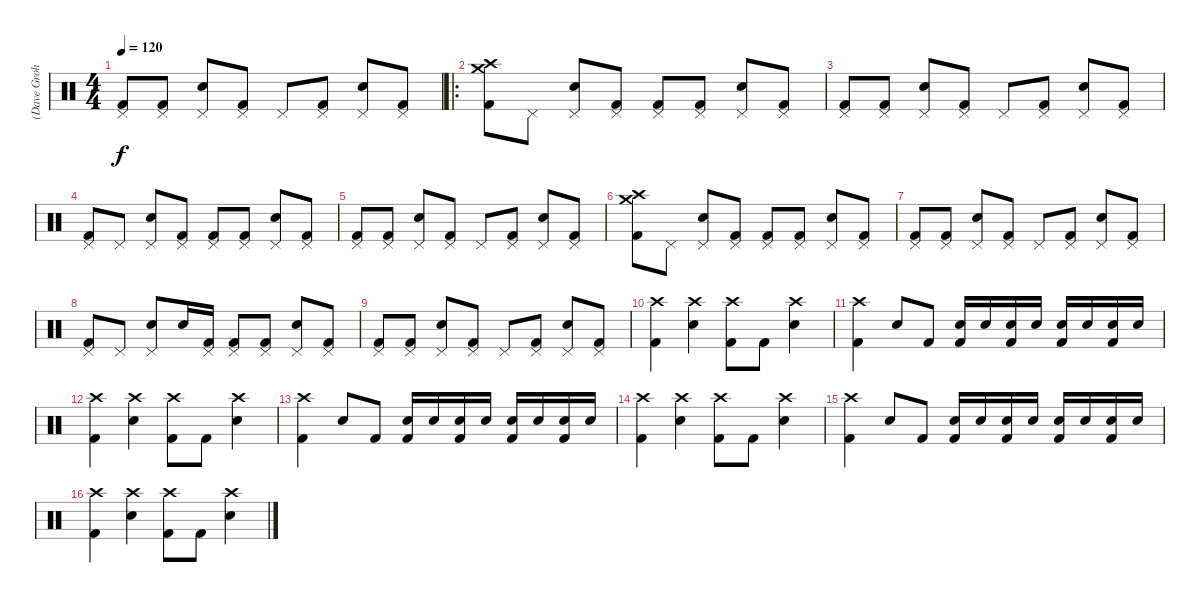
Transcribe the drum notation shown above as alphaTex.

\track ("(Dave Grohl)鼓" "(Dave Groh") {instrument percussion}
\staff {score}
\articulation defaults
\ts (4 4)
\tempo 120
\clef neutral
\ks c
("Pedal Hi-Hat (hit)" "Kick (hit) 2").8{dy f} ("Pedal Hi-Hat (hit)" "Kick (hit) 2").8 ("Pedal Hi-Hat (hit)" "Snare (hit) 2").8 ("Pedal Hi-Hat (hit)" "Kick (hit) 2").8 "Pedal Hi-Hat (hit)".8 ("Pedal Hi-Hat (hit)" "Kick (hit) 2").8 ("Pedal Hi-Hat (hit)" "Snare (hit) 2").8 ("Pedal Hi-Hat (hit)" "Kick (hit) 2").8 |
\ro
("Crash high (hit)" "Kick (hit) 2" "Crash medium (hit)").8 "Pedal Hi-Hat (hit)".8 ("Pedal Hi-Hat (hit)" "Snare (hit) 2").8 ("Pedal Hi-Hat (hit)" "Kick (hit) 2").8 ("Pedal Hi-Hat (hit)" "Kick (hit) 2").8 ("Pedal Hi-Hat (hit)" "Kick (hit) 2").8 ("Pedal Hi-Hat (hit)" "Snare (hit) 2").8 ("Pedal Hi-Hat (hit)" "Kick (hit) 2").8 |
("Pedal Hi-Hat (hit)" "Kick (hit) 2").8 ("Pedal Hi-Hat (hit)" "Kick (hit) 2").8 ("Pedal Hi-Hat (hit)" "Snare (hit) 2").8 ("Pedal Hi-Hat (hit)" "Kick (hit) 2").8 "Pedal Hi-Hat (hit)".8 ("Pedal Hi-Hat (hit)" "Kick (hit) 2").8 ("Pedal Hi-Hat (hit)" "Snare (hit) 2").8 ("Pedal Hi-Hat (hit)" "Kick (hit) 2").8 |
("Pedal Hi-Hat (hit)" "Kick (hit) 2").8 "Pedal Hi-Hat (hit)".8 ("Pedal Hi-Hat (hit)" "Snare (hit) 2").8 ("Pedal Hi-Hat (hit)" "Kick (hit) 2").8 ("Pedal Hi-Hat (hit)" "Kick (hit) 2").8 ("Pedal Hi-Hat (hit)" "Kick (hit) 2").8 ("Pedal Hi-Hat (hit)" "Snare (hit) 2").8 ("Pedal Hi-Hat (hit)" "Kick (hit) 2").8 |
("Pedal Hi-Hat (hit)" "Kick (hit) 2").8 ("Pedal Hi-Hat (hit)" "Kick (hit) 2").8 ("Pedal Hi-Hat (hit)" "Snare (hit) 2").8 ("Pedal Hi-Hat (hit)" "Kick (hit) 2").8 "Pedal Hi-Hat (hit)".8 ("Pedal Hi-Hat (hit)" "Kick (hit) 2").8 ("Pedal Hi-Hat (hit)" "Snare (hit) 2").8 ("Pedal Hi-Hat (hit)" "Kick (hit) 2").8 |
("Crash high (hit)" "Kick (hit) 2" "Crash medium (hit)").8 "Pedal Hi-Hat (hit)".8 ("Pedal Hi-Hat (hit)" "Snare (hit) 2").8 ("Pedal Hi-Hat (hit)" "Kick (hit) 2").8 ("Pedal Hi-Hat (hit)" "Kick (hit) 2").8 ("Pedal Hi-Hat (hit)" "Kick (hit) 2").8 ("Pedal Hi-Hat (hit)" "Snare (hit) 2").8 ("Pedal Hi-Hat (hit)" "Kick (hit) 2").8 |
("Pedal Hi-Hat (hit)" "Kick (hit) 2").8 ("Pedal Hi-Hat (hit)" "Kick (hit) 2").8 ("Pedal Hi-Hat (hit)" "Snare (hit) 2").8 ("Pedal Hi-Hat (hit)" "Kick (hit) 2").8 "Pedal Hi-Hat (hit)".8 ("Pedal Hi-Hat (hit)" "Kick (hit) 2").8 ("Pedal Hi-Hat (hit)" "Snare (hit) 2").8 ("Pedal Hi-Hat (hit)" "Kick (hit) 2").8 |
("Pedal Hi-Hat (hit)" "Kick (hit) 2").8 "Pedal Hi-Hat (hit)".8 ("Pedal Hi-Hat (hit)" "Snare (hit) 2").8 "Snare (hit) 2".16 ("Pedal Hi-Hat (hit)" "Kick (hit) 2").16 ("Pedal Hi-Hat (hit)" "Kick (hit) 2").8 ("Pedal Hi-Hat (hit)" "Kick (hit) 2").8 ("Pedal Hi-Hat (hit)" "Snare (hit) 2").8 ("Pedal Hi-Hat (hit)" "Kick (hit) 2").8 |
("Pedal Hi-Hat (hit)" "Kick (hit) 2").8 ("Pedal Hi-Hat (hit)" "Kick (hit) 2").8 ("Pedal Hi-Hat (hit)" "Snare (hit) 2").8 ("Pedal Hi-Hat (hit)" "Kick (hit) 2").8 "Pedal Hi-Hat (hit)".8 ("Pedal Hi-Hat (hit)" "Kick (hit) 2").8 ("Pedal Hi-Hat (hit)" "Snare (hit) 2").8 ("Pedal Hi-Hat (hit)" "Kick (hit) 2").8 |
("Crash high (hit)" "Kick (hit) 2").4 ("Crash high (hit)" "Snare (hit) 2").4 ("Crash high (hit)" "Kick (hit) 2").8 "Kick (hit) 2".8 ("Crash high (hit)" "Snare (hit) 2").4 |
("Crash high (hit)" "Kick (hit) 2").4 "Snare (hit) 2".8 "Kick (hit) 2".8 ("Kick (hit) 2" "Snare (hit) 2").16 "Snare (hit) 2".16 ("Kick (hit) 2" "Snare (hit) 2").16 "Snare (hit) 2".16 ("Kick (hit) 2" "Snare (hit) 2").16 "Snare (hit) 2".16 ("Kick (hit) 2" "Snare (hit) 2").16 "Snare (hit) 2".16 |
("Crash high (hit)" "Kick (hit) 2").4 ("Crash high (hit)" "Snare (hit) 2").4 ("Crash high (hit)" "Kick (hit) 2").8 "Kick (hit) 2".8 ("Crash high (hit)" "Snare (hit) 2").4 |
("Crash high (hit)" "Kick (hit) 2").4 "Snare (hit) 2".8 "Kick (hit) 2".8 ("Kick (hit) 2" "Snare (hit) 2").16 "Snare (hit) 2".16 ("Kick (hit) 2" "Snare (hit) 2").16 "Snare (hit) 2".16 ("Kick (hit) 2" "Snare (hit) 2").16 "Snare (hit) 2".16 ("Kick (hit) 2" "Snare (hit) 2").16 "Snare (hit) 2".16 |
("Crash high (hit)" "Kick (hit) 2").4 ("Crash high (hit)" "Snare (hit) 2").4 ("Crash high (hit)" "Kick (hit) 2").8 "Kick (hit) 2".8 ("Crash high (hit)" "Snare (hit) 2").4 |
("Crash high (hit)" "Kick (hit) 2").4 "Snare (hit) 2".8 "Kick (hit) 2".8 ("Kick (hit) 2" "Snare (hit) 2").16 "Snare (hit) 2".16 ("Kick (hit) 2" "Snare (hit) 2").16 "Snare (hit) 2".16 ("Kick (hit) 2" "Snare (hit) 2").16 "Snare (hit) 2".16 ("Kick (hit) 2" "Snare (hit) 2").16 "Snare (hit) 2".16 |
("Crash high (hit)" "Kick (hit) 2").4 ("Crash high (hit)" "Snare (hit) 2").4 ("Crash high (hit)" "Kick (hit) 2").8 "Kick (hit) 2".8 ("Crash high (hit)" "Snare (hit) 2").4
